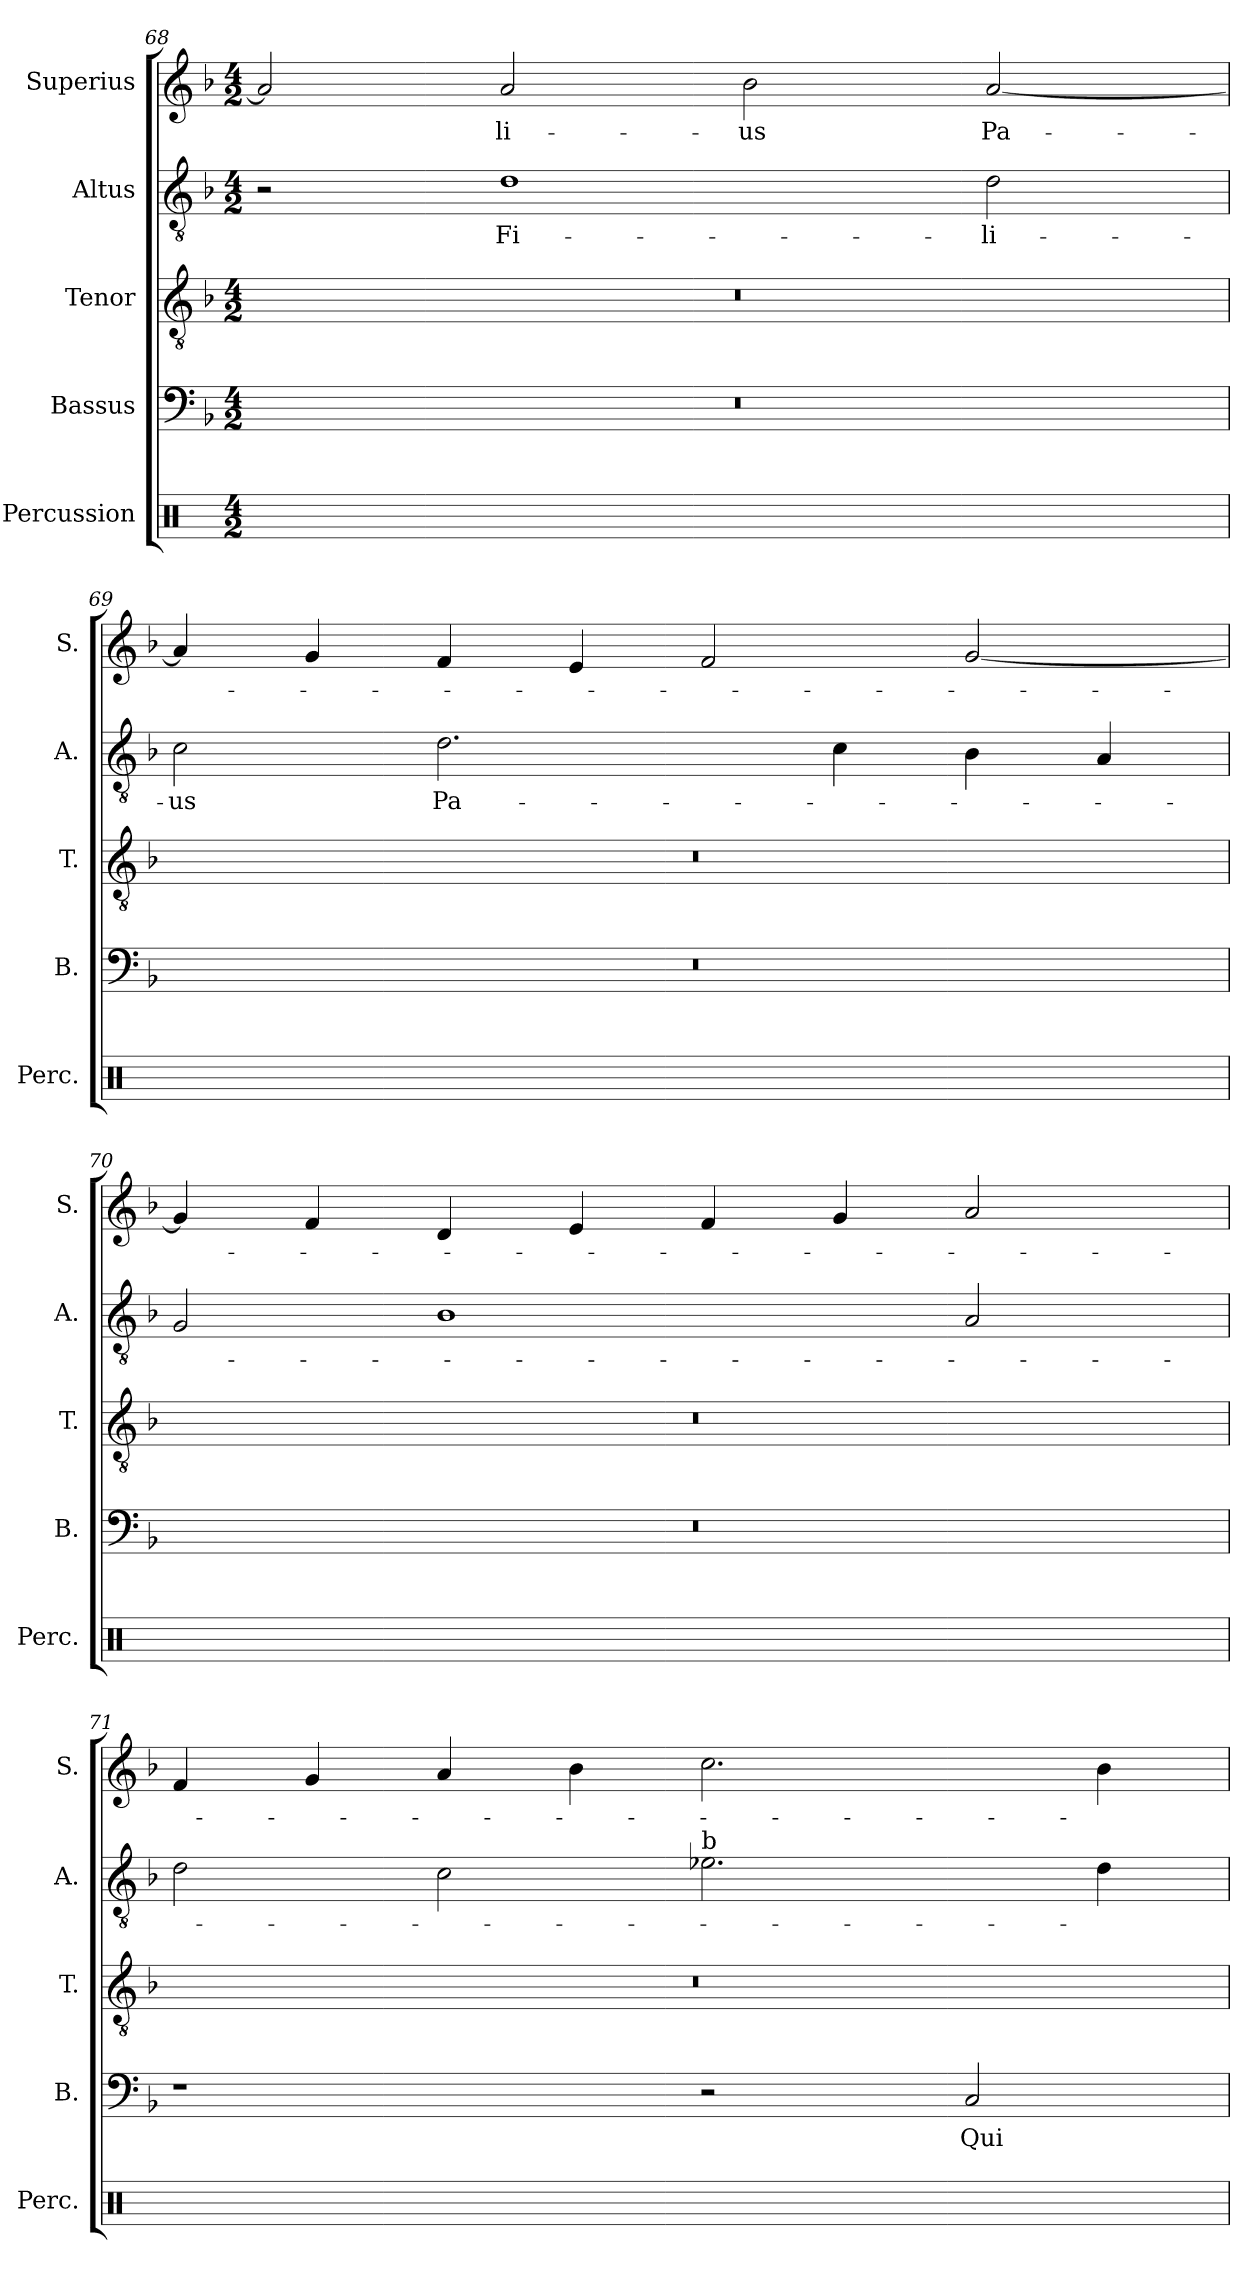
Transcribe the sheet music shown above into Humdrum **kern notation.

**kern	**kern	**text	**kern	**kern	**text	**kern	**text
*part5	*part4	*part4	*part3	*part2	*part2	*part1	*part1
*staff5	*staff4	*staff4	*staff3	*staff2	*staff2	*staff1	*staff1
*I"Percussion	*I"Bassus	*	*I"Tenor	*I"Altus	*	*I"Superius	*
*I'Perc.	*I'B.	*	*I'T.	*I'A.	*	*I'S.	*
!!LO:LB:g=z
*clefX	*clefF4	*	*clefGv2	*clefGv2	*	*clefG2	*
*	*	*	*ITrd7c12	*ITrd7c12	*	*	*
*k[]	*k[b-]	*	*k[b-]	*k[b-]	*	*k[b-]	*
*C:	*F:	*	*F:	*F:	*	*F:	*
*M4/2	*M4/2	*	*M4/2	*M4/2	*	*M4/2	*
=68	=68	=68	=68	=68	=68	=68	=68
!	!LO:N:vis=1	!	!LO:N:vis=1	!	!	!	!
16Rei/LLyy	0r	.	0r	2r	.	2ai/]	.
16Rei/yy	.	.	.	.	.	.	.
16Rei/yy	.	.	.	.	.	.	.
16Rei/JJyy	.	.	.	.	.	.	.
16Rei/LLyy	.	.	.	.	.	.	.
16Rei/yy	.	.	.	.	.	.	.
16Rei/yy	.	.	.	.	.	.	.
16Rei/JJyy	.	.	.	.	.	.	.
!	!	!	!	!	!LO:LY:b:color=#000000	!	!
!	!	!	!	!	!	!	!LO:LY:b:color=#000000
16Rei/LLyy	.	.	.	1Di	Fi-	2ai/	-li-
16Rei/yy	.	.	.	.	.	.	.
16Rei/yy	.	.	.	.	.	.	.
16Rei/JJyy	.	.	.	.	.	.	.
16Rei/LLyy	.	.	.	.	.	.	.
16Rei/yy	.	.	.	.	.	.	.
16Rei/yy	.	.	.	.	.	.	.
16Rei/JJyy	.	.	.	.	.	.	.
!	!	!	!	!	!	!	!LO:LY:b:color=#000000
16Rei/LLyy	.	.	.	.	.	2b-i\	-us
16Rei/yy	.	.	.	.	.	.	.
16Rei/yy	.	.	.	.	.	.	.
16Rei/JJyy	.	.	.	.	.	.	.
16Rei/LLyy	.	.	.	.	.	.	.
16Rei/yy	.	.	.	.	.	.	.
16Rei/yy	.	.	.	.	.	.	.
16Rei/JJyy	.	.	.	.	.	.	.
!	!	!	!	!	!LO:LY:b:color=#000000	!	!
!	!	!	!	!	!	!	!LO:LY:b:color=#000000
16Rei/LLyy	.	.	.	2Di\	-li-	[<2ai/	Pa-
16Rei/yy	.	.	.	.	.	.	.
16Rei/yy	.	.	.	.	.	.	.
16Rei/JJyy	.	.	.	.	.	.	.
16Rei/LLyy	.	.	.	.	.	.	.
16Rei/yy	.	.	.	.	.	.	.
16Rei/yy	.	.	.	.	.	.	.
16Rei/JJyy	.	.	.	.	.	.	.
=69	=69	=69	=69	=69	=69	=69	=69
!	!LO:N:vis=1	!	!LO:N:vis=1	!	!	!	!
!	!	!	!	!	!LO:LY:b:color=#000000	!	!
16Rei/LLyy	0r	.	0r	2Ci\	-us	4ai/]	.
16Rei/yy	.	.	.	.	.	.	.
16Rei/yy	.	.	.	.	.	.	.
16Rei/JJyy	.	.	.	.	.	.	.
16Rei/LLyy	.	.	.	.	.	4gi/	.
16Rei/yy	.	.	.	.	.	.	.
16Rei/yy	.	.	.	.	.	.	.
16Rei/JJyy	.	.	.	.	.	.	.
!	!	!	!	!	!LO:LY:b:color=#000000	!	!
16Rei/LLyy	.	.	.	2.Di\	Pa-	4fi/	.
16Rei/yy	.	.	.	.	.	.	.
16Rei/yy	.	.	.	.	.	.	.
16Rei/JJyy	.	.	.	.	.	.	.
16Rei/LLyy	.	.	.	.	.	4ei/	.
16Rei/yy	.	.	.	.	.	.	.
16Rei/yy	.	.	.	.	.	.	.
16Rei/JJyy	.	.	.	.	.	.	.
16Rei/LLyy	.	.	.	.	.	2fi/	.
16Rei/yy	.	.	.	.	.	.	.
16Rei/yy	.	.	.	.	.	.	.
16Rei/JJyy	.	.	.	.	.	.	.
16Rei/LLyy	.	.	.	4Ci\	.	.	.
16Rei/yy	.	.	.	.	.	.	.
16Rei/yy	.	.	.	.	.	.	.
16Rei/JJyy	.	.	.	.	.	.	.
16Rei/LLyy	.	.	.	4BB-i\	.	[<2gi/	.
16Rei/yy	.	.	.	.	.	.	.
16Rei/yy	.	.	.	.	.	.	.
16Rei/JJyy	.	.	.	.	.	.	.
16Rei/LLyy	.	.	.	4AAi/	.	.	.
16Rei/yy	.	.	.	.	.	.	.
16Rei/yy	.	.	.	.	.	.	.
16Rei/JJyy	.	.	.	.	.	.	.
=70	=70	=70	=70	=70	=70	=70	=70
!	!LO:N:vis=1	!	!LO:N:vis=1	!	!	!	!
16Rei/LLyy	0r	.	0r	2GGi/	.	4gi/]	.
16Rei/yy	.	.	.	.	.	.	.
16Rei/yy	.	.	.	.	.	.	.
16Rei/JJyy	.	.	.	.	.	.	.
16Rei/LLyy	.	.	.	.	.	4fi/	.
16Rei/yy	.	.	.	.	.	.	.
16Rei/yy	.	.	.	.	.	.	.
16Rei/JJyy	.	.	.	.	.	.	.
16Rei/LLyy	.	.	.	1BB-i	.	4di/	.
16Rei/yy	.	.	.	.	.	.	.
16Rei/yy	.	.	.	.	.	.	.
16Rei/JJyy	.	.	.	.	.	.	.
16Rei/LLyy	.	.	.	.	.	4ei/	.
16Rei/yy	.	.	.	.	.	.	.
16Rei/yy	.	.	.	.	.	.	.
16Rei/JJyy	.	.	.	.	.	.	.
16Rei/LLyy	.	.	.	.	.	4fi/	.
16Rei/yy	.	.	.	.	.	.	.
16Rei/yy	.	.	.	.	.	.	.
16Rei/JJyy	.	.	.	.	.	.	.
16Rei/LLyy	.	.	.	.	.	4gi/	.
16Rei/yy	.	.	.	.	.	.	.
16Rei/yy	.	.	.	.	.	.	.
16Rei/JJyy	.	.	.	.	.	.	.
16Rei/LLyy	.	.	.	2AAi/	.	2ai/	.
16Rei/yy	.	.	.	.	.	.	.
16Rei/yy	.	.	.	.	.	.	.
16Rei/JJyy	.	.	.	.	.	.	.
16Rei/LLyy	.	.	.	.	.	.	.
16Rei/yy	.	.	.	.	.	.	.
16Rei/yy	.	.	.	.	.	.	.
16Rei/JJyy	.	.	.	.	.	.	.
=71	=71	=71	=71	=71	=71	=71	=71
!	!	!	!LO:N:vis=1	!	!	!	!
16Rei/LLyy	1r	.	0r	2Di\	.	4fi/	.
16Rei/yy	.	.	.	.	.	.	.
16Rei/yy	.	.	.	.	.	.	.
16Rei/JJyy	.	.	.	.	.	.	.
16Rei/LLyy	.	.	.	.	.	4gi/	.
16Rei/yy	.	.	.	.	.	.	.
16Rei/yy	.	.	.	.	.	.	.
16Rei/JJyy	.	.	.	.	.	.	.
16Rei/LLyy	.	.	.	2Ci\	.	4ai/	.
16Rei/yy	.	.	.	.	.	.	.
16Rei/yy	.	.	.	.	.	.	.
16Rei/JJyy	.	.	.	.	.	.	.
16Rei/LLyy	.	.	.	.	.	4b-i\	.
16Rei/yy	.	.	.	.	.	.	.
16Rei/yy	.	.	.	.	.	.	.
16Rei/JJyy	.	.	.	.	.	.	.
!	!	!	!	!LO:TX:a:t=b	!	!	!
16Rei/LLyy	2r	.	.	2.E-j\	.	2.cci\	.
16Rei/yy	.	.	.	.	.	.	.
16Rei/yy	.	.	.	.	.	.	.
16Rei/JJyy	.	.	.	.	.	.	.
16Rei/LLyy	.	.	.	.	.	.	.
16Rei/yy	.	.	.	.	.	.	.
16Rei/yy	.	.	.	.	.	.	.
16Rei/JJyy	.	.	.	.	.	.	.
!	!	!LO:LY:b:color=#000000	!	!	!	!	!
16Rei/LLyy	2Ci/	Qui	.	.	.	.	.
16Rei/yy	.	.	.	.	.	.	.
16Rei/yy	.	.	.	.	.	.	.
16Rei/JJyy	.	.	.	.	.	.	.
16Rei/LLyy	.	.	.	4Di\	.	4b-i\	.
16Rei/yy	.	.	.	.	.	.	.
16Rei/yy	.	.	.	.	.	.	.
16Rei/JJyy	.	.	.	.	.	.	.
=	=	=	=	=	=	=	=
*-	*-	*-	*-	*-	*-	*-	*-
